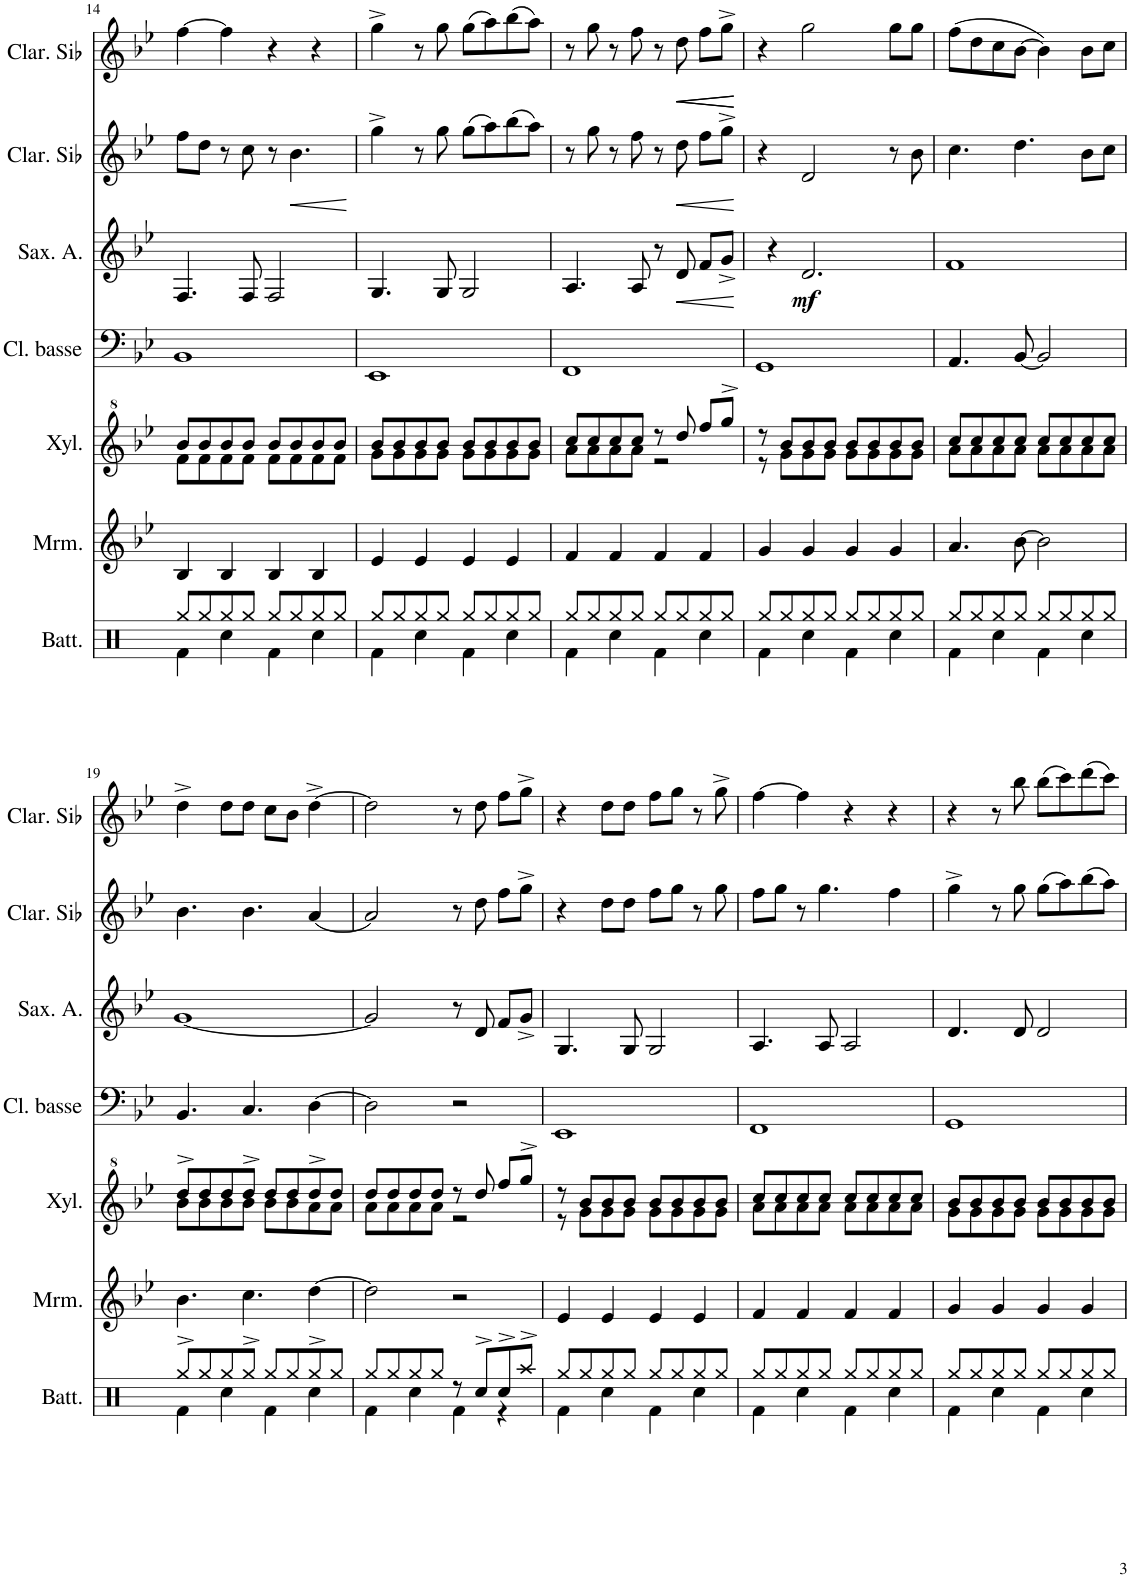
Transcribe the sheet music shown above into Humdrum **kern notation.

**kern	**kern	**kern	**kern	**kern	**dynam	**kern	**dynam	**kern	**dynam
*part7	*part6	*part5	*part4	*part3	*part3	*part2	*part2	*part1	*part1
*staff7	*staff6	*staff5	*staff4	*staff3	*staff3	*staff2	*staff2	*staff1	*staff1
*I"Batterie	*I"Marimba	*I"Xylophone	*I"Clarinette Basse	*I"Saxophone Alto	*	*I"Clarinette en Sib	*	*I"Clarinette en Sib	*
*I'Batt.	*I'Mrm.	*I'Xyl.	*I'Cl. basse	*I'Sax. A.	*	*I'Clar. Sib	*	*I'Clar. Sib	*
!!LO:PB:g=z
*clefX	*clefG2	*clefG^2	*clefF4	*clefG2	*	*clefG2	*	*clefG2	*
*	*	*	*ITrd8c14	*ITrd5c9	*	*ITrd1c2	*	*ITrd1c2	*
*k[]	*k[b-e-]	*k[b-e-]	*k[b-e-]	*k[b-e-]	*	*k[b-e-]	*	*k[b-e-]	*
*M4/4	*M4/4	*M4/4	*M4/4	*M4/4	*	*M4/4	*	*M4/4	*
=14	=14	=14	=14	=14	=14	=14	=14	=14	=14
*^	*	*^	*	*	*	*	*	*	*
8Rgg/L	4Rf\	4B-/	8bb-/L	8ff\L	1BB-	4.F/	.	8ff\L	.	[4ff\	.
8Rgg/	.	.	8bb-/	8ff\	.	.	.	8dd\J	.	.	.
8Rgg/	4Rcc\	4B-/	8bb-/	8ff\	.	.	.	8r	.	4ff\]	.
8Rgg/J	.	.	8bb-/J	8ff\J	.	8F/	.	8cc\	.	.	.
8Rgg/L	4Rf\	4B-/	8bb-/L	8ff\L	.	2F/	.	8r	.	4r	.
!	!	!	!	!	!	!	!	!	!LO:HP:b	!	!
8Rgg/	.	.	8bb-/	8ff\	.	.	.	4.b-\	<	.	.
8Rgg/	4Rcc\	4B-/	8bb-/	8ff\	.	.	.	.	.	4r	.
8Rgg/J	.	.	8bb-/J	8ff\J	.	.	.	.	.	.	.
*v	*v	*	*v	*v	*	*	*	*	*	*	*
.	.	.	.	.	.	.	[	.	.
=15	=15	=15	=15	=15	=15	=15	=15	=15	=15
*^	*	*^	*	*	*	*	*	*	*
8Rgg/L	4Rf\	4e-/	8bb-/L	8gg\L	1EE-	4.G/	.	4gg^\	.	4gg^\	.
8Rgg/	.	.	8bb-/	8gg\	.	.	.	.	.	.	.
8Rgg/	4Rcc\	4e-/	8bb-/	8gg\	.	.	.	8r	.	8r	.
8Rgg/J	.	.	8bb-/J	8gg\J	.	8G/	.	8gg\	.	8gg\	.
8Rgg/L	4Rf\	4e-/	8bb-/L	8gg\L	.	2G/	.	(8gg\L	.	(8gg\L	.
8Rgg/	.	.	8bb-/	8gg\	.	.	.	8aa\)	.	8aa\)	.
8Rgg/	4Rcc\	4e-/	8bb-/	8gg\	.	.	.	(8bb-\	.	(8bb-\	.
8Rgg/J	.	.	8bb-/J	8gg\J	.	.	.	8aa\J)	.	8aa\J)	.
=16	=16	=16	=16	=16	=16	=16	=16	=16	=16	=16	=16
8Rgg/L	4Rf\	4f/	8ccc/L	8aa\L	1FF	4.A/	.	8r	.	8r	.
8Rgg/	.	.	8ccc/	8aa\	.	.	.	8gg\	.	8gg\	.
8Rgg/	4Rcc\	4f/	8ccc/	8aa\	.	.	.	8r	.	8r	.
8Rgg/J	.	.	8ccc/J	8aa\J	.	8A/	.	8ff\	.	8ff\	.
8Rgg/L	4Rf\	4f/	8r	2r	.	8r	.	8r	.	8r	.
!	!	!	!	!	!	!	!LO:HP:b	!	!LO:HP:b	!	!LO:HP:b
8Rgg/	.	.	8ddd/	.	.	8d/	<	8dd\	<	8dd\	<
!	!	!	!	!	!	!	!	!	!	!	!LO:HP:b
8Rgg/	4Rcc\	4f/	8fff/L	.	.	8f/L	.	8ff\L	.	8ff\L	<
8Rgg/J	.	.	8ggg^/J	.	.	8g^/J	.	8gg^\J	.	8gg^\J	.
*v	*v	*	*v	*v	*	*	*	*	*	*	*
.	.	.	.	.	[	.	[	.	[ [
=17	=17	=17	=17	=17	=17	=17	=17	=17	=17
*^	*	*^	*	*	*	*	*	*	*
8Rgg/L	4Rf\	4g/	8r	8r	1GG	4r	.	4r	.	4r	.
8Rgg/	.	.	8bb-/L	8gg\L	.	.	.	.	.	.	.
!	!	!	!	!	!	!	!LO:DY:b	!	!	!	!
8Rgg/	4Rcc\	4g/	8bb-/	8gg\	.	2.d/	mf	2d/	.	2gg\	.
8Rgg/J	.	.	8bb-/J	8gg\J	.	.	.	.	.	.	.
8Rgg/L	4Rf\	4g/	8bb-/L	8gg\L	.	.	.	.	.	.	.
8Rgg/	.	.	8bb-/	8gg\	.	.	.	.	.	.	.
8Rgg/	4Rcc\	4g/	8bb-/	8gg\	.	.	.	8r	.	8gg\L	.
8Rgg/J	.	.	8bb-/J	8gg\J	.	.	.	8b-\	.	8gg\J	.
=18	=18	=18	=18	=18	=18	=18	=18	=18	=18	=18	=18
8Rgg/L	4Rf\	4.a/	8ccc/L	8aa\L	4.AA/	1f	.	4.cc\	.	(8ff\L	.
8Rgg/	.	.	8ccc/	8aa\	.	.	.	.	.	8dd\	.
8Rgg/	4Rcc\	.	8ccc/	8aa\	.	.	.	.	.	8cc\	.
8Rgg/J	.	[8b-\	8ccc/J	8aa\J	[8BB-/	.	.	4.dd\	.	[8b-\J	.
8Rgg/L	4Rf\	2b-\]	8ccc/L	8aa\L	2BB-/]	.	.	.	.	4b-\])	.
8Rgg/	.	.	8ccc/	8aa\	.	.	.	.	.	.	.
8Rgg/	4Rcc\	.	8ccc/	8aa\	.	.	.	8b-\L	.	8b-\L	.
8Rgg/J	.	.	8ccc/J	8aa\J	.	.	.	8cc\J	.	8cc\J	.
!!LO:LB:g=z
=19	=19	=19	=19	=19	=19	=19	=19	=19	=19	=19	=19
8Rgg^/L	4Rf\	4.b-\	8ddd^/L	8bb-\L	4.BB-/	[1g	.	4.b-\	.	4dd^\	.
8Rgg/	.	.	8ddd/	8bb-\	.	.	.	.	.	.	.
8Rgg/	4Rcc\	.	8ddd/	8bb-\	.	.	.	.	.	8dd\L	.
8Rgg^/J	.	4.cc\	8ddd^/J	8bb-\J	4.C/	.	.	4.b-\	.	8dd\J	.
8Rgg/L	4Rf\	.	8ddd/L	8bb-\L	.	.	.	.	.	8cc\L	.
8Rgg/	.	.	8ddd/	8bb-\	.	.	.	.	.	8b-\J	.
8Rgg^/	4Rcc\	[4dd\	8ddd^/	8aa\	[4D\	.	.	[4a/	.	[4dd^\	.
8Rgg/J	.	.	8ddd/J	8aa\J	.	.	.	.	.	.	.
=20	=20	=20	=20	=20	=20	=20	=20	=20	=20	=20	=20
8Rgg/L	4Rf\	2dd\]	8ddd/L	8aa\L	2D\]	2g/]	.	2a/]	.	2dd\]	.
8Rgg/	.	.	8ddd/	8aa\	.	.	.	.	.	.	.
8Rgg/	4Rcc\	.	8ddd/	8aa\	.	.	.	.	.	.	.
8Rgg/J	.	.	8ddd/J	8aa\J	.	.	.	.	.	.	.
8r	4Rf\	2r	8r	2r	2r	8r	.	8r	.	8r	.
8Rcc^/L	.	.	8ddd/	.	.	8d/	.	8dd\	.	8dd\	.
8Rcc^/	4r	.	8fff/L	.	.	8f/L	.	8ff\L	.	8ff\L	.
8Raa^/J	.	.	8ggg^/J	.	.	8g^/J	.	8gg^\J	.	8gg^\J	.
=21	=21	=21	=21	=21	=21	=21	=21	=21	=21	=21	=21
8Rgg/L	4Rf\	4e-/	8r	8r	1EE-	4.G/	.	4r	.	4r	.
8Rgg/	.	.	8bb-/L	8gg\L	.	.	.	.	.	.	.
8Rgg/	4Rcc\	4e-/	8bb-/	8gg\	.	.	.	8dd\L	.	8dd\L	.
8Rgg/J	.	.	8bb-/J	8gg\J	.	8G/	.	8dd\J	.	8dd\J	.
8Rgg/L	4Rf\	4e-/	8bb-/L	8gg\L	.	2G/	.	8ff\L	.	8ff\L	.
8Rgg/	.	.	8bb-/	8gg\	.	.	.	8gg\J	.	8gg\J	.
8Rgg/	4Rcc\	4e-/	8bb-/	8gg\	.	.	.	8r	.	8r	.
8Rgg/J	.	.	8bb-/J	8gg\J	.	.	.	8gg\	.	8gg^\	.
=22	=22	=22	=22	=22	=22	=22	=22	=22	=22	=22	=22
8Rgg/L	4Rf\	4f/	8ccc/L	8aa\L	1FF	4.A/	.	8ff\L	.	[4ff\	.
8Rgg/	.	.	8ccc/	8aa\	.	.	.	8gg\J	.	.	.
8Rgg/	4Rcc\	4f/	8ccc/	8aa\	.	.	.	8r	.	4ff\]	.
8Rgg/J	.	.	8ccc/J	8aa\J	.	8A/	.	4.gg\	.	.	.
8Rgg/L	4Rf\	4f/	8ccc/L	8aa\L	.	2A/	.	.	.	4r	.
8Rgg/	.	.	8ccc/	8aa\	.	.	.	.	.	.	.
8Rgg/	4Rcc\	4f/	8ccc/	8aa\	.	.	.	4ff\	.	4r	.
8Rgg/J	.	.	8ccc/J	8aa\J	.	.	.	.	.	.	.
=23	=23	=23	=23	=23	=23	=23	=23	=23	=23	=23	=23
8Rgg/L	4Rf\	4g/	8bb-/L	8gg\L	1GG	4.d/	.	4gg^\	.	4r	.
8Rgg/	.	.	8bb-/	8gg\	.	.	.	.	.	.	.
8Rgg/	4Rcc\	4g/	8bb-/	8gg\	.	.	.	8r	.	8r	.
8Rgg/J	.	.	8bb-/J	8gg\J	.	8d/	.	8gg\	.	8bb-\	.
8Rgg/L	4Rf\	4g/	8bb-/L	8gg\L	.	2d/	.	(8gg\L	.	(8bb-\L	.
8Rgg/	.	.	8bb-/	8gg\	.	.	.	8aa\)	.	8ccc\)	.
8Rgg/	4Rcc\	4g/	8bb-/	8gg\	.	.	.	(8bb-\	.	(8ddd\	.
8Rgg/J	.	.	8bb-/J	8gg\J	.	.	.	8aa\J)	.	8ccc\J)	.
*v	*v	*	*v	*v	*	*	*	*	*	*	*
=	=	=	=	=	=	=	=	=	=
*-	*-	*-	*-	*-	*-	*-	*-	*-	*-
